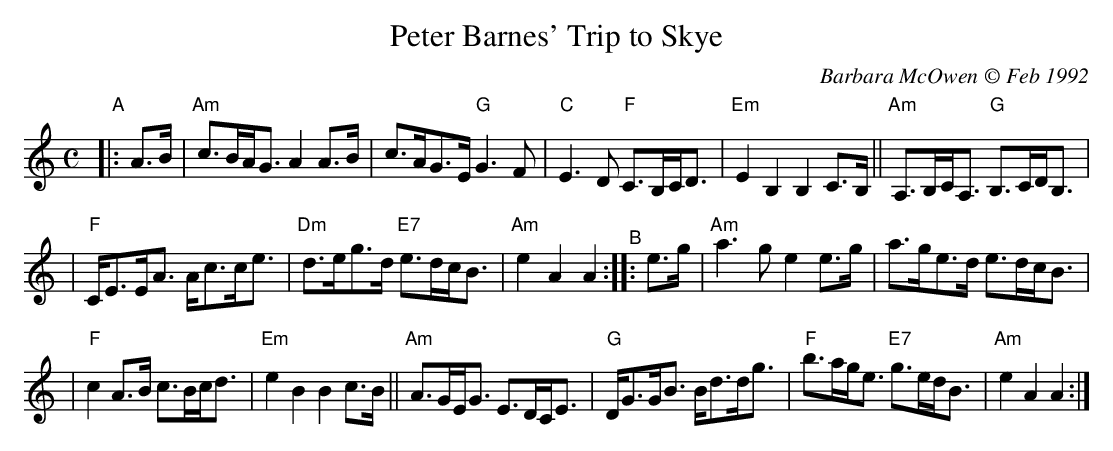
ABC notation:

X:1
T: Peter Barnes' Trip to Skye
C: Barbara McOwen \251 Feb 1992
M: C
L: 1/8
K: Am
"A"|: A>B |\
"Am"c>BA<G A2A>B | c>AG>E "G"G3F | "C"E3D "F"C>B,C<D | "Em"E2B,2 B,2C>B, || "Am"A,>B,C<A, "G"B,>CD<B, |
| "F"C<EE<A A<cc<e | "Dm"d>eg>d "E7"e>dc<B | "Am"e2A2 A2 "^B":: e>g | "Am"a3g e2e>g | a>ge>d e>dc<B |
| "F"c2A>B c>Bc<d | "Em"e2B2 B2c>B || "Am"A>GE<G E>DC<E | "G"D<GG<B B<dd<g | "F"b>ag<e "E7"g>ed<B | "Am"e2A2 A2 :|
